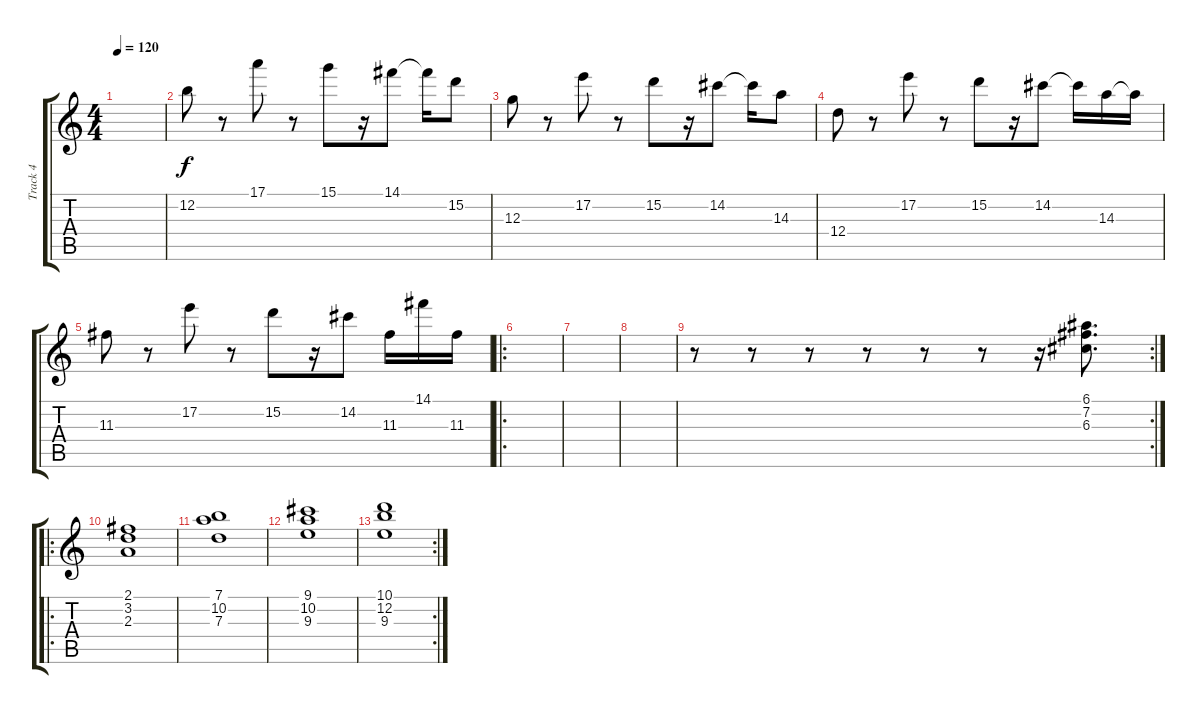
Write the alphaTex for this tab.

\track ("Track 4" "Track 4") {instrument electricguitarjazz}
\staff {score tabs}
\tuning (E4 B3 G3 D3 A2 D2) {hide}
\ts (4 4)
\tempo 120
\clef g2
\ks c
|
12.2.8 r.8 17.1.8 r.8 15.1.8 r.16 14.1.8 14.1{t}.16 15.2.8 |
12.3.8 r.8 17.2.8 r.8 15.2.8 r.16 14.2.8 14.2{t}.16 14.3.8 |
12.4.8 r.8 17.2.8 r.8 15.2.8 r.16 14.2.8 14.2{t}.16 14.3.16 14.3{t}.16 |
11.3.8 r.8 17.2.8 r.8 15.2.8 r.16 14.2.8 11.3.16 14.1.16 11.3.16 |
\ro
|
|
|
\rc 2
r.8 r.8 r.8 r.8 r.8 r.8 r.16 (6.1 7.2 6.3).8{d} |
\ro
(2.1 3.2 2.3).1 |
(7.1 10.2 7.3).1 |
(9.1 10.2 9.3).1 |
\rc 2
(10.1 12.2 9.3).1
